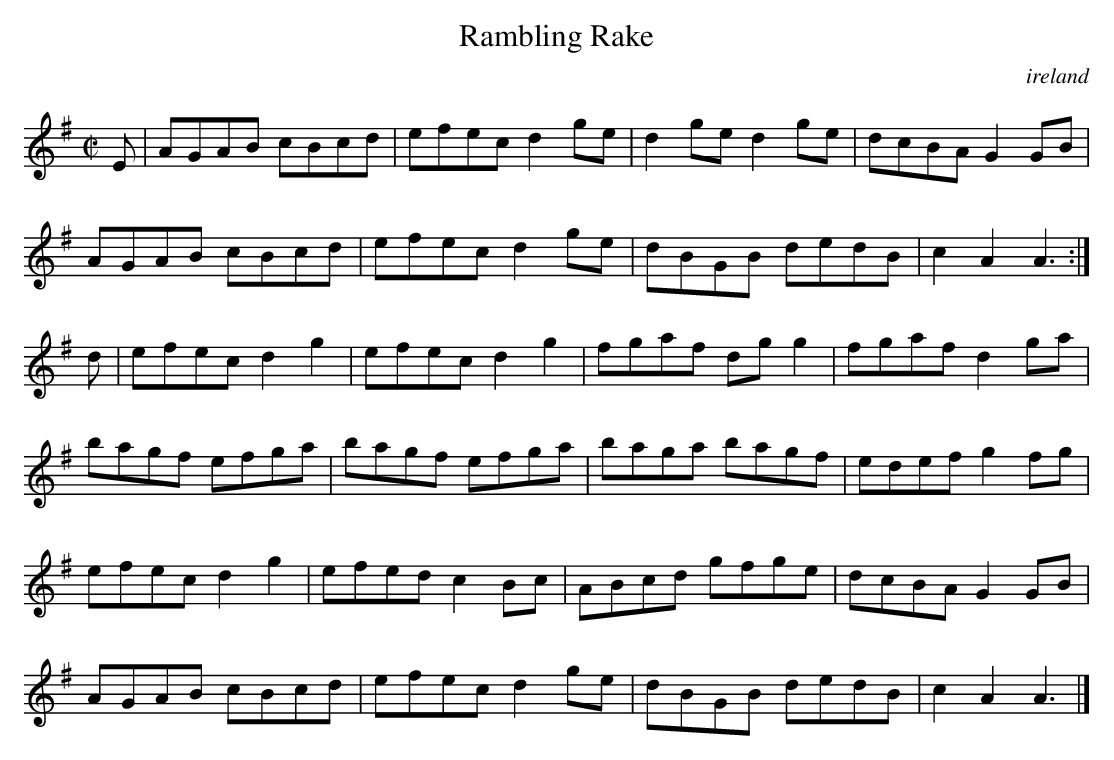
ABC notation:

X:1
T:Rambling Rake
O:ireland
M:C|
L:1/8
K:A Dorian
E|AGAB cBcd|efec d2ge|d2ge d2ge|dcBA G2GB|!
AGAB cBcd|efec d2ge|dBGB dedB|c2A2 A3:|!
d|efec d2g2|efec d2g2|fgaf dgg2|fgaf d2ga|!
bagf efga|bagf efga|baga bagf|edef g2fg|!
efec d2g2|efed c2Bc|ABcd gfge|dcBA G2GB|!
AGAB cBcd|efec d2ge|dBGB dedB|c2A2 A3|]!
